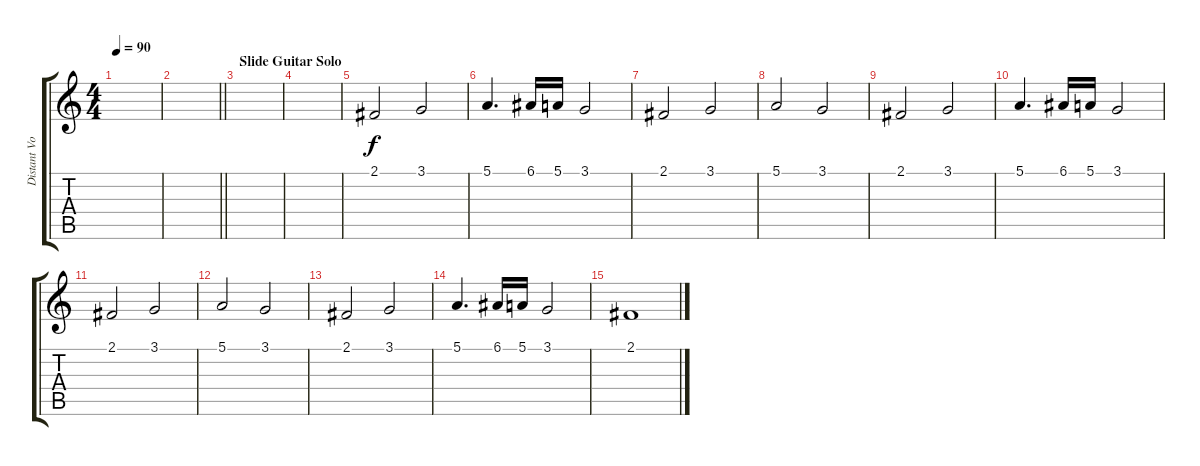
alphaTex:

\track ("Distant Voice" "Distant Vo") {instrument choiraahs}
\staff {score tabs}
\tuning (E4 B3 G3 D3 A2 E2) {hide}
\ts (4 4)
\tempo 90
\clef g2
\ks c
|
\barLineRight lightlight
|
\section ("" "Slide Guitar Solo")
|
|
2.1.2 3.1.2 |
5.1.4{d} 6.1.16 5.1.16 3.1.2 |
2.1.2 3.1.2 |
5.1.2 3.1.2 |
2.1.2 3.1.2 |
5.1.4{d} 6.1.16 5.1.16 3.1.2 |
2.1.2 3.1.2 |
5.1.2 3.1.2 |
2.1.2 3.1.2 |
5.1.4{d} 6.1.16 5.1.16 3.1.2 |
2.1.1
